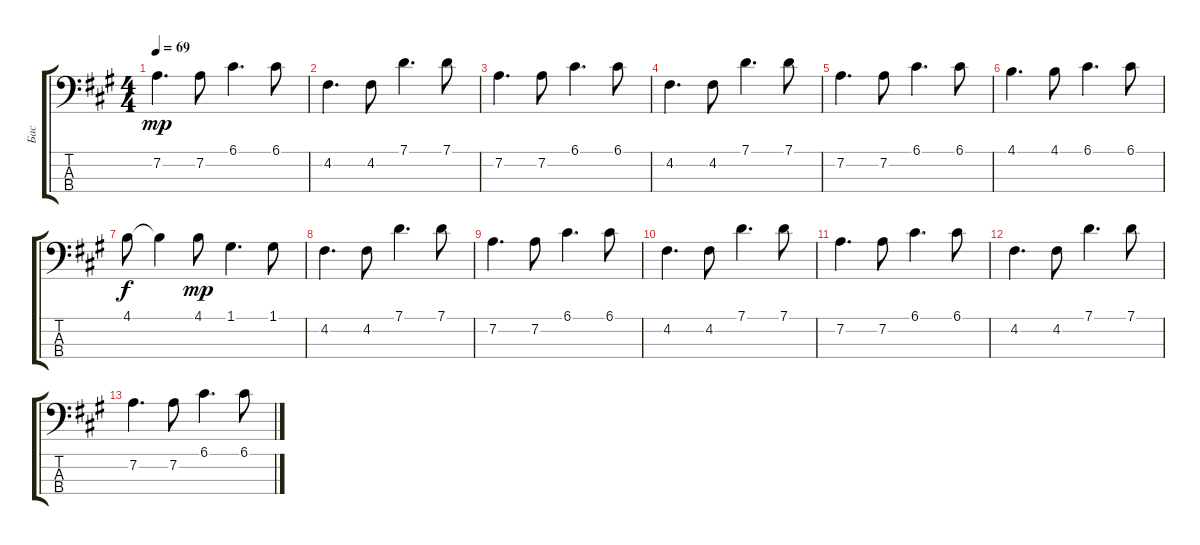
\track ("Бас" "Бас") {instrument electricbassfinger}
\staff {score tabs}
\tuning (G2 D2 A1 E1) {hide}
\ts (4 4)
\tempo 69
\clef f4
\ks a
7.2.4{d dy mp} 7.2.8 6.1.4{d} 6.1.8 |
4.2.4{d volume 14} 4.2.8 7.1.4{d} 7.1.8 |
7.2.4{d} 7.2.8 6.1.4{d} 6.1.8 |
4.2.4{d} 4.2.8 7.1.4{d} 7.1.8 |
7.2.4{d} 7.2.8 6.1.4{d} 6.1.8 |
4.1.4{d} 4.1.8 6.1.4{d} 6.1.8 |
4.1.8{dy f} 4.1{t}.4 4.1.8{dy mp} 1.1.4{d} 1.1.8 |
4.2.4{d} 4.2.8 7.1.4{d} 7.1.8 |
7.2.4{d} 7.2.8 6.1.4{d} 6.1.8 |
4.2.4{d} 4.2.8 7.1.4{d} 7.1.8 |
7.2.4{d} 7.2.8 6.1.4{d} 6.1.8 |
4.2.4{d} 4.2.8 7.1.4{d} 7.1.8 |
7.2.4{d} 7.2.8 6.1.4{d} 6.1.8
